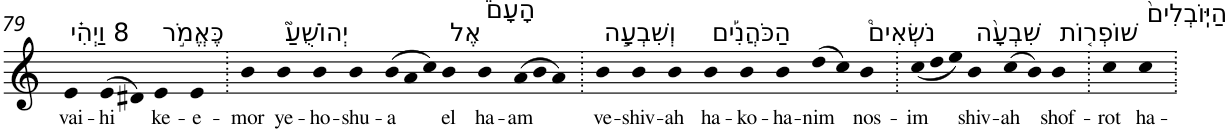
**kern	**text
*part1	*part1
*staff1	*staff1
*I"Piano	*
*I'Pno	*
!!LO:PB:g=z
*clefG2	*
*k[]	*
=79	=79
!LO:TX:a:t=8 וַיְהִ֗י	!
!	!LO:LY:b
4e	vai-
!	!LO:LY:b
(>8e	-hi
8d#X)	.
!LO:TX:a:t=כֶּאֱמֹ֣ר	!
!	!LO:LY:b
4e	ke-
!	!LO:LY:b
4e	-e-
=80.	=80.
!	!LO:LY:b
4b	-mor
!LO:TX:a:t=יְהוֹשֻׁעַ֮	!
!	!LO:LY:b
4b	ye-
!	!LO:LY:b
4b	-ho-
!	!LO:LY:b
4b	-shu-
*Xtuplet	*
!	!LO:LY:b
(>12b	-a
12a	.
12cc)	.
!LO:TX:a:t=אֶל	!
!	!LO:LY:b
4b	el
!LO:TX:a:t=הָעָם֒	!
!	!LO:LY:b
4b	ha-
!	!LO:LY:b
(>12a	-am
12b	.
12a)	.
=81.	=81.
!LO:TX:a:t=וְשִׁבְעָ֣ה	!
!	!LO:LY:b
4b	ve-
!	!LO:LY:b
4b	-shiv-
!	!LO:LY:b
4b	-ah
!LO:TX:a:t=הַכֹּהֲנִ֡ים	!
!	!LO:LY:b
4b	ha-
!	!LO:LY:b
4b	-ko-
!	!LO:LY:b
4b	-ha-
!	!LO:LY:b
(>8dd	-nim
8cc)	.
!LO:TX:a:t=נֹשְׂאִים֩	!
!	!LO:LY:b
4b	nos-
=82.	=82.
!	!LO:LY:b
(<12cc	-im
12dd	.
12ee)	.
!LO:TX:a:t=שִׁבְעָ֨ה	!
!	!LO:LY:b
4b	shiv-
!	!LO:LY:b
(>8cc	-ah
8b)	.
!LO:TX:a:t=שׁוֹפְר֤וֹת	!
!	!LO:LY:b
4b	shof-
=83.	=83.
!	!LO:LY:b
4cc	-rot
!LO:TX:a:t=הַיּֽוֹבְלִים֙	!
!	!LO:LY:b
4cc	ha-
=.	=.
*-	*-
